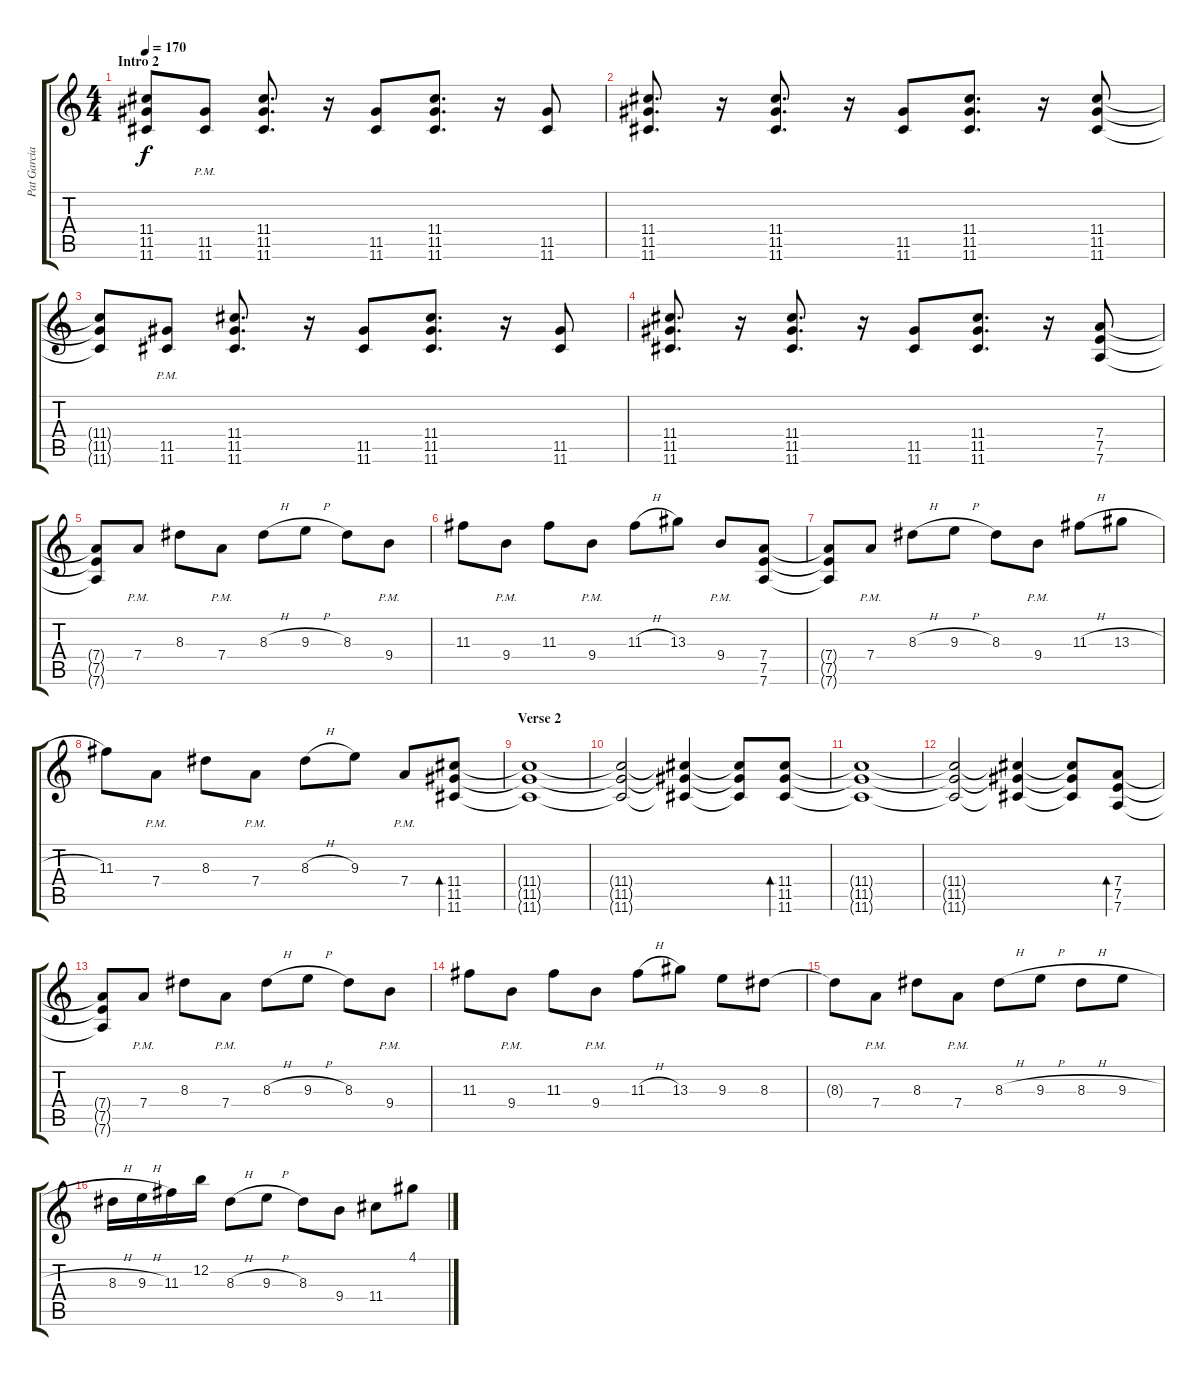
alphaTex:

\track ("Pat Garcia" "Pat Garcia") {instrument overdrivenguitar}
\staff {score tabs}
\tuning (E4 B3 G3 D3 A2 D2) {hide}
\ts (4 4)
\section ("" "Intro 2")
\tempo 170
\clef g2
\ks c
(11.4{t} 11.5{t} 11.6{t}).8{dy f} (11.5{pm} 11.6).8 (11.4 11.5 11.6).8{d} r.16 (11.5 11.6).8 (11.4 11.5 11.6).8{d} r.16 (11.5 11.6).8 |
(11.4 11.5 11.6).8{d} r.16 (11.4 11.5 11.6).8{d} r.16 (11.5 11.6).8 (11.4 11.5 11.6).8{d} r.16 (11.4 11.5 11.6).8 |
(11.4{t} 11.5{t} 11.6{t}).8 (11.5{pm} 11.6).8 (11.4 11.5 11.6).8{d} r.16 (11.5 11.6).8 (11.4 11.5 11.6).8{d} r.16 (11.5 11.6).8 |
(11.4 11.5 11.6).8{d} r.16 (11.4 11.5 11.6).8{d} r.16 (11.5 11.6).8 (11.4 11.5 11.6).8{d} r.16 (7.4 7.5 7.6).8 |
(7.4{t} 7.5{t} 7.6{t}).8 7.4{pm}.8 8.3.8 7.4{pm}.8 8.3{h}.8 9.3{h}.8 8.3.8 9.4{pm}.8 |
11.3.8 9.4{pm}.8 11.3.8 9.4{pm}.8 11.3{h}.8 13.3.8 9.4{pm}.8 (7.4 7.5 7.6).8 |
(7.4{t} 7.5{t} 7.6{t}).8 7.4{pm}.8 8.3{h}.8 9.3{h}.8 8.3.8 9.4{pm}.8 11.3{h}.8 13.3{h}.8 |
11.3.8 7.4{pm}.8 8.3.8 7.4{pm}.8 8.3{h}.8 9.3.8 7.4{pm}.8 (11.4 11.5 11.6).8{bd 120} |
\section ("" "Verse 2")
(11.4{t} 11.5{t} 11.6{t}).1 |
(11.4{t} 11.5{t} 11.6{t}).2 (11.4{t} 11.5{t} 11.6{t}).4 (11.4{t} 11.5{t} 11.6{t}).8 (11.4 11.5 11.6).8{bd 120} |
(11.4{t} 11.5{t} 11.6{t}).1 |
(11.4{t} 11.5{t} 11.6{t}).2 (11.4{t} 11.5{t} 11.6{t}).4 (11.4{t} 11.5{t} 11.6{t}).8 (7.4 7.5 7.6).8{bd 120} |
(7.4{t} 7.5{t} 7.6{t}).8 7.4{pm}.8 8.3.8 7.4{pm}.8 8.3{h}.8 9.3{h}.8 8.3.8 9.4{pm}.8 |
11.3.8 9.4{pm}.8 11.3.8 9.4{pm}.8 11.3{h}.8 13.3.8 9.3.8 8.3.8 |
8.3{t}.8 7.4{pm}.8 8.3.8 7.4{pm}.8 8.3{h}.8 9.3{h}.8 8.3{h}.8 9.3{h}.8 |
8.3{h}.16 9.3{h}.16 11.3.16 12.2.16 8.3{h}.8 9.3{h}.8 8.3.8 9.4.8 11.4.8 4.1.8
